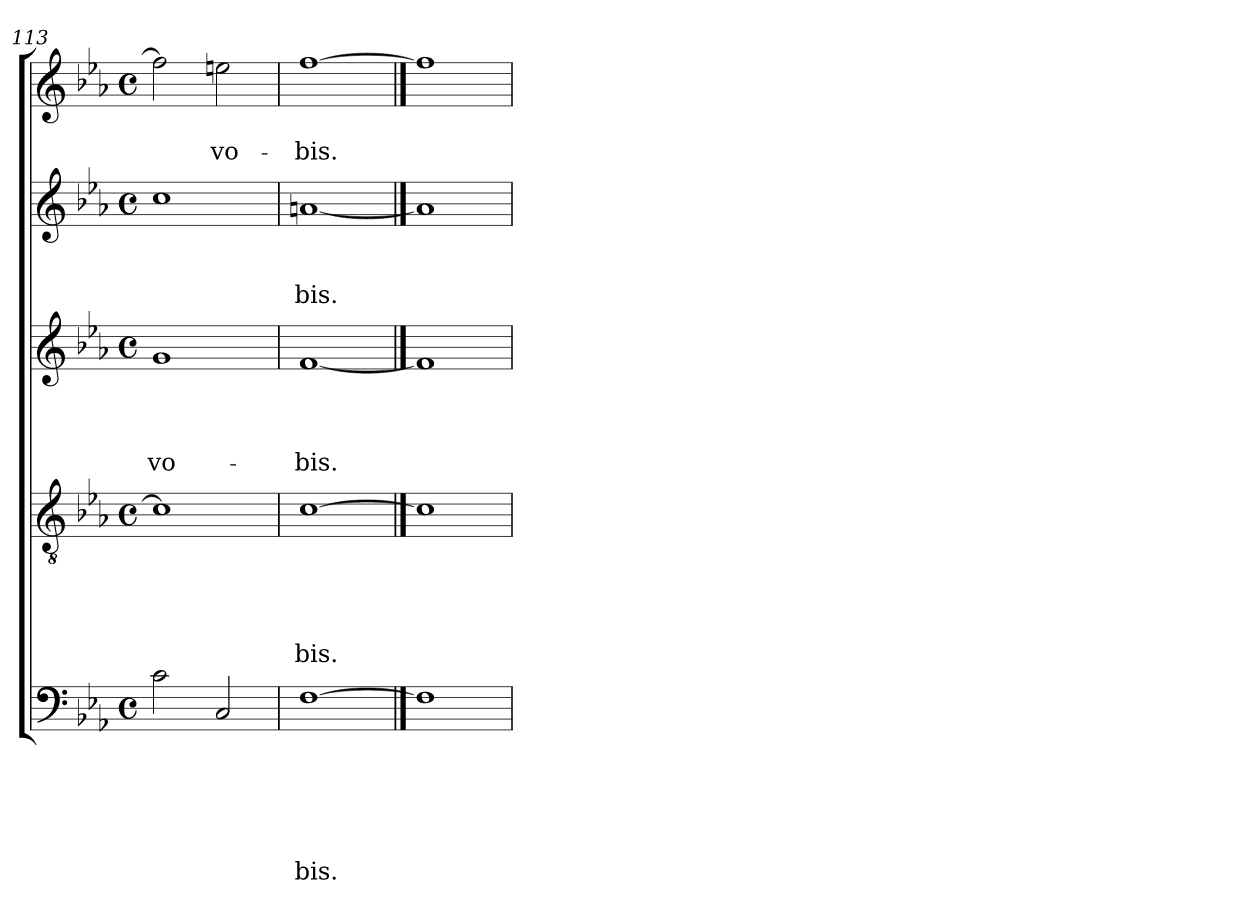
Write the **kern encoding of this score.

**kern	**text	**text	**text	**text	**text	**text	**kern	**text	**text	**text	**text	**text	**kern	**text	**text	**text	**text	**kern	**text	**text	**text	**kern	**text	**text
*part5	*part5	*part5	*part5	*part5	*part5	*part5	*part4	*part4	*part4	*part4	*part4	*part4	*part3	*part3	*part3	*part3	*part3	*part2	*part2	*part2	*part2	*part1	*part1	*part1
*staff5	*staff5	*staff5	*staff5	*staff5	*staff5	*staff5	*staff4	*staff4	*staff4	*staff4	*staff4	*staff4	*staff3	*staff3	*staff3	*staff3	*staff3	*staff2	*staff2	*staff2	*staff2	*staff1	*staff1	*staff1
*clefF4	*	*	*	*	*	*	*clefGv2	*	*	*	*	*	*clefG2	*	*	*	*	*clefG2	*	*	*	*clefG2	*	*
*k[b-e-a-]	*	*	*	*	*	*	*k[b-e-a-]	*	*	*	*	*	*k[b-e-a-]	*	*	*	*	*k[b-e-a-]	*	*	*	*k[b-e-a-]	*	*
*c:	*	*	*	*	*	*	*c:	*	*	*	*	*	*c:	*	*	*	*	*c:	*	*	*	*c:	*	*
*M4/4	*	*	*	*	*	*	*M4/4	*	*	*	*	*	*M4/4	*	*	*	*	*M4/4	*	*	*	*M4/4	*	*
*met(c)	*	*	*	*	*	*	*met(c)	*	*	*	*	*	*met(c)	*	*	*	*	*met(c)	*	*	*	*met(c)	*	*
=113	=113	=113	=113	=113	=113	=113	=113	=113	=113	=113	=113	=113	=113	=113	=113	=113	=113	=113	=113	=113	=113	=113	=113	=113
!	!	!	!	!	!	!	!	!	!	!	!	!	!	!	!	!	!LO:LY:b	!	!	!	!	!	!	!
2c\	.	.	.	.	.	.	1c]	.	.	.	.	.	1g	.	.	.	vo-	1cc	.	.	.	2ff\]	.	.
!	!	!	!	!	!	!	!	!	!	!	!	!	!	!	!	!	!	!	!	!	!	!	!	!LO:LY:b
2C/	.	.	.	.	.	.	.	.	.	.	.	.	.	.	.	.	.	.	.	.	.	2een\	.	vo-
=114	=114	=114	=114	=114	=114	=114	=114	=114	=114	=114	=114	=114	=114	=114	=114	=114	=114	=114	=114	=114	=114	=114	=114	=114
!	!	!	!	!	!	!LO:LY:b	!	!	!	!	!	!LO:LY:b	!	!	!	!	!LO:LY:b	!	!	!	!LO:LY:b	!	!	!LO:LY:b
[1F	.	.	.	.	.	-bis.	[1c	.	.	.	.	-bis.	[1f	.	.	.	-bis.	[1an	.	.	-bis.	[1ff	.	-bis.
==115	==115	==115	==115	==115	==115	==115	==115	==115	==115	==115	==115	==115	==115	==115	==115	==115	==115	==115	==115	==115	==115	==115	==115	==115
1F]	.	.	.	.	.	.	1c]	.	.	.	.	.	1f]	.	.	.	.	1a]	.	.	.	1ff]	.	.
=	=	=	=	=	=	=	=	=	=	=	=	=	=	=	=	=	=	=	=	=	=	=	=	=
*-	*-	*-	*-	*-	*-	*-	*-	*-	*-	*-	*-	*-	*-	*-	*-	*-	*-	*-	*-	*-	*-	*-	*-	*-
